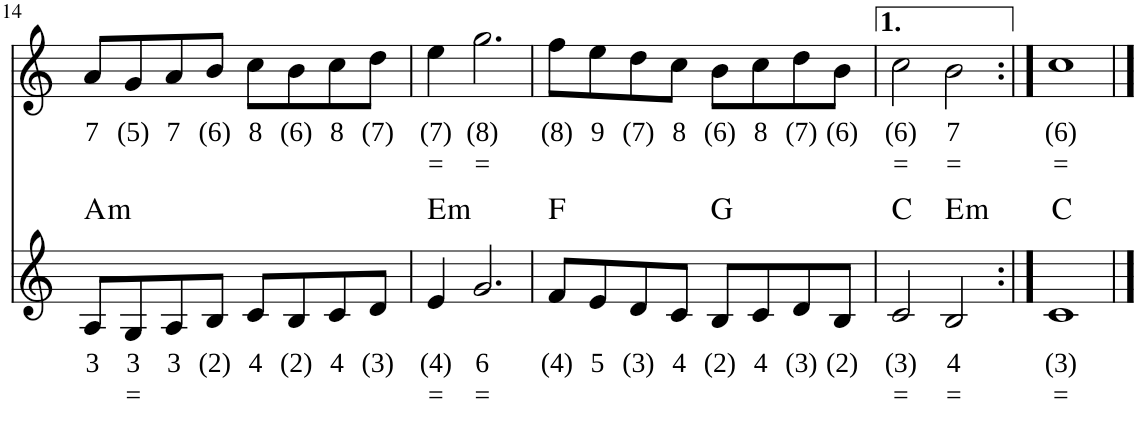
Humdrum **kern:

**kern	**text	**text	**harte	**kern	**text	**text
*part2	*part2	*part2	*part2	*part1	*part1	*part1
*staff2	*staff2	*staff2	*	*staff1	*staff1	*staff1
*I"Voice	*	*	*	*I"Voice	*	*
!!LO:PB:g=z
*clefG2	*	*	*	*clefG2	*	*
*k[]	*	*	*	*k[]	*	*
*M4/4	*	*	*	*M4/4	*	*
=14	=14	=14	=14	=14	=14	=14
!	!LO:LY:b	!	!LO:H:kt=m	!	!LO:LY:b	!
8A/L	3	.	A:min	8a/L	7	.
!	!LO:LY:b	!LO:LY:b	!	!	!LO:LY:b	!
8G/	3	=	.	8g/	(5)	.
!	!LO:LY:b	!	!	!	!LO:LY:b	!
8A/	3	.	.	8a/	7	.
!	!LO:LY:b	!	!	!	!LO:LY:b	!
8B/J	(2)	.	.	8b/J	(6)	.
!	!LO:LY:b	!	!	!	!LO:LY:b	!
8c/L	4	.	.	8cc\L	8	.
!	!LO:LY:b	!	!	!	!LO:LY:b	!
8B/	(2)	.	.	8b\	(6)	.
!	!LO:LY:b	!	!	!	!LO:LY:b	!
8c/	4	.	.	8cc\	8	.
!	!LO:LY:b	!	!	!	!LO:LY:b	!
8d/J	(3)	.	.	8dd\J	(7)	.
=15	=15	=15	=15	=15	=15	=15
!	!LO:LY:b	!LO:LY:b	!LO:H:kt=m	!	!LO:LY:b	!LO:LY:b
4e/	(4)	=	E:min	4ee\	(7)	=
!	!LO:LY:b	!LO:LY:b	!	!	!LO:LY:b	!LO:LY:b
2.g/	6	=	.	2.gg\	(8)	=
=16	=16	=16	=16	=16	=16	=16
!	!LO:LY:b	!	!	!	!LO:LY:b	!
8f/L	(4)	.	F:maj	8ff\L	(8)	.
!	!LO:LY:b	!	!	!	!LO:LY:b	!
8e/	5	.	.	8ee\	9	.
!	!LO:LY:b	!	!	!	!LO:LY:b	!
8d/	(3)	.	.	8dd\	(7)	.
!	!LO:LY:b	!	!	!	!LO:LY:b	!
8c/J	4	.	.	8cc\J	8	.
!	!LO:LY:b	!	!	!	!LO:LY:b	!
8B/L	(2)	.	G:maj	8b\L	(6)	.
!	!LO:LY:b	!	!	!	!LO:LY:b	!
8c/	4	.	.	8cc\	8	.
!	!LO:LY:b	!	!	!	!LO:LY:b	!
8d/	(3)	.	.	8dd\	(7)	.
!	!LO:LY:b	!	!	!	!LO:LY:b	!
8B/J	(2)	.	.	8b\J	(6)	.
=17	=17	=17	=17	=17	=17	=17
!	!LO:LY:b	!LO:LY:b	!	!	!LO:LY:b	!LO:LY:b
2c/	(3)	=	C:maj	2cc\	(6)	=
!	!LO:LY:b	!LO:LY:b	!LO:H:kt=m	!	!LO:LY:b	!LO:LY:b
2B/	4	=	E:min	2b\	7	=
=18:|!	=18:|!	=18:|!	=18:|!	=18:|!	=18:|!	=18:|!
!	!LO:LY:b	!LO:LY:b	!	!	!LO:LY:b	!LO:LY:b
1c	(3)	=	C:maj	1cc	(6)	=
==	==	==	==	==	==	==
*-	*-	*-	*-	*-	*-	*-
